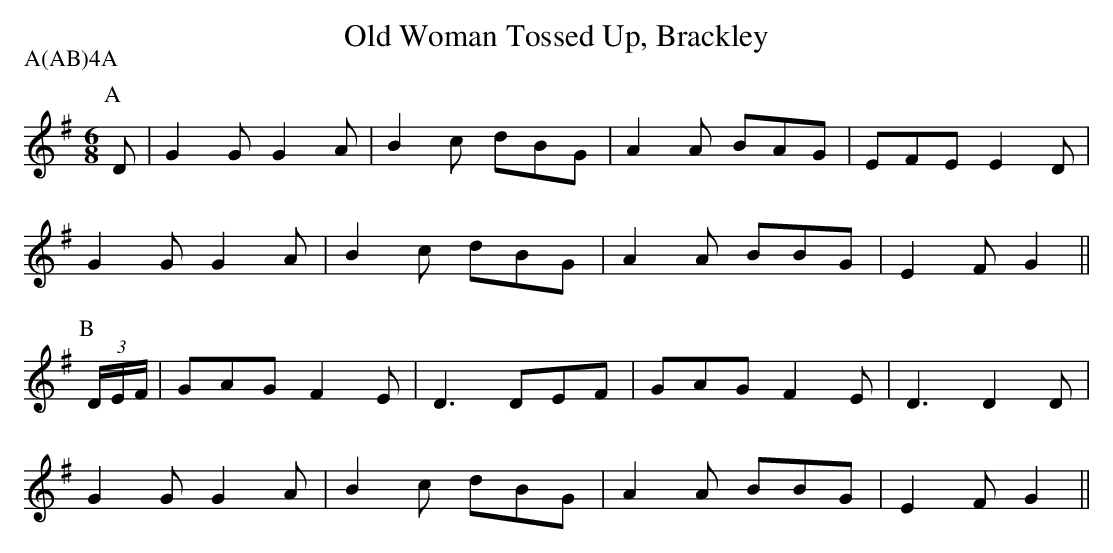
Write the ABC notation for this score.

X:1
T:Old Woman Tossed Up, Brackley
M:6/8
L:1/8
P:A(AB)4A
K:G
P:A
D|G2G G2A|B2c dBG|A2A BAG|EFE E2D|
G2G G2A|B2c dBG|A2A BBG|E2F G2 ||
P:B
(3D/E/F/|GAG F2E|D3  DEF|GAG F2E|D3 D2D|
G2G G2A|B2c dBG|A2A BBG|E2F G2 ||
